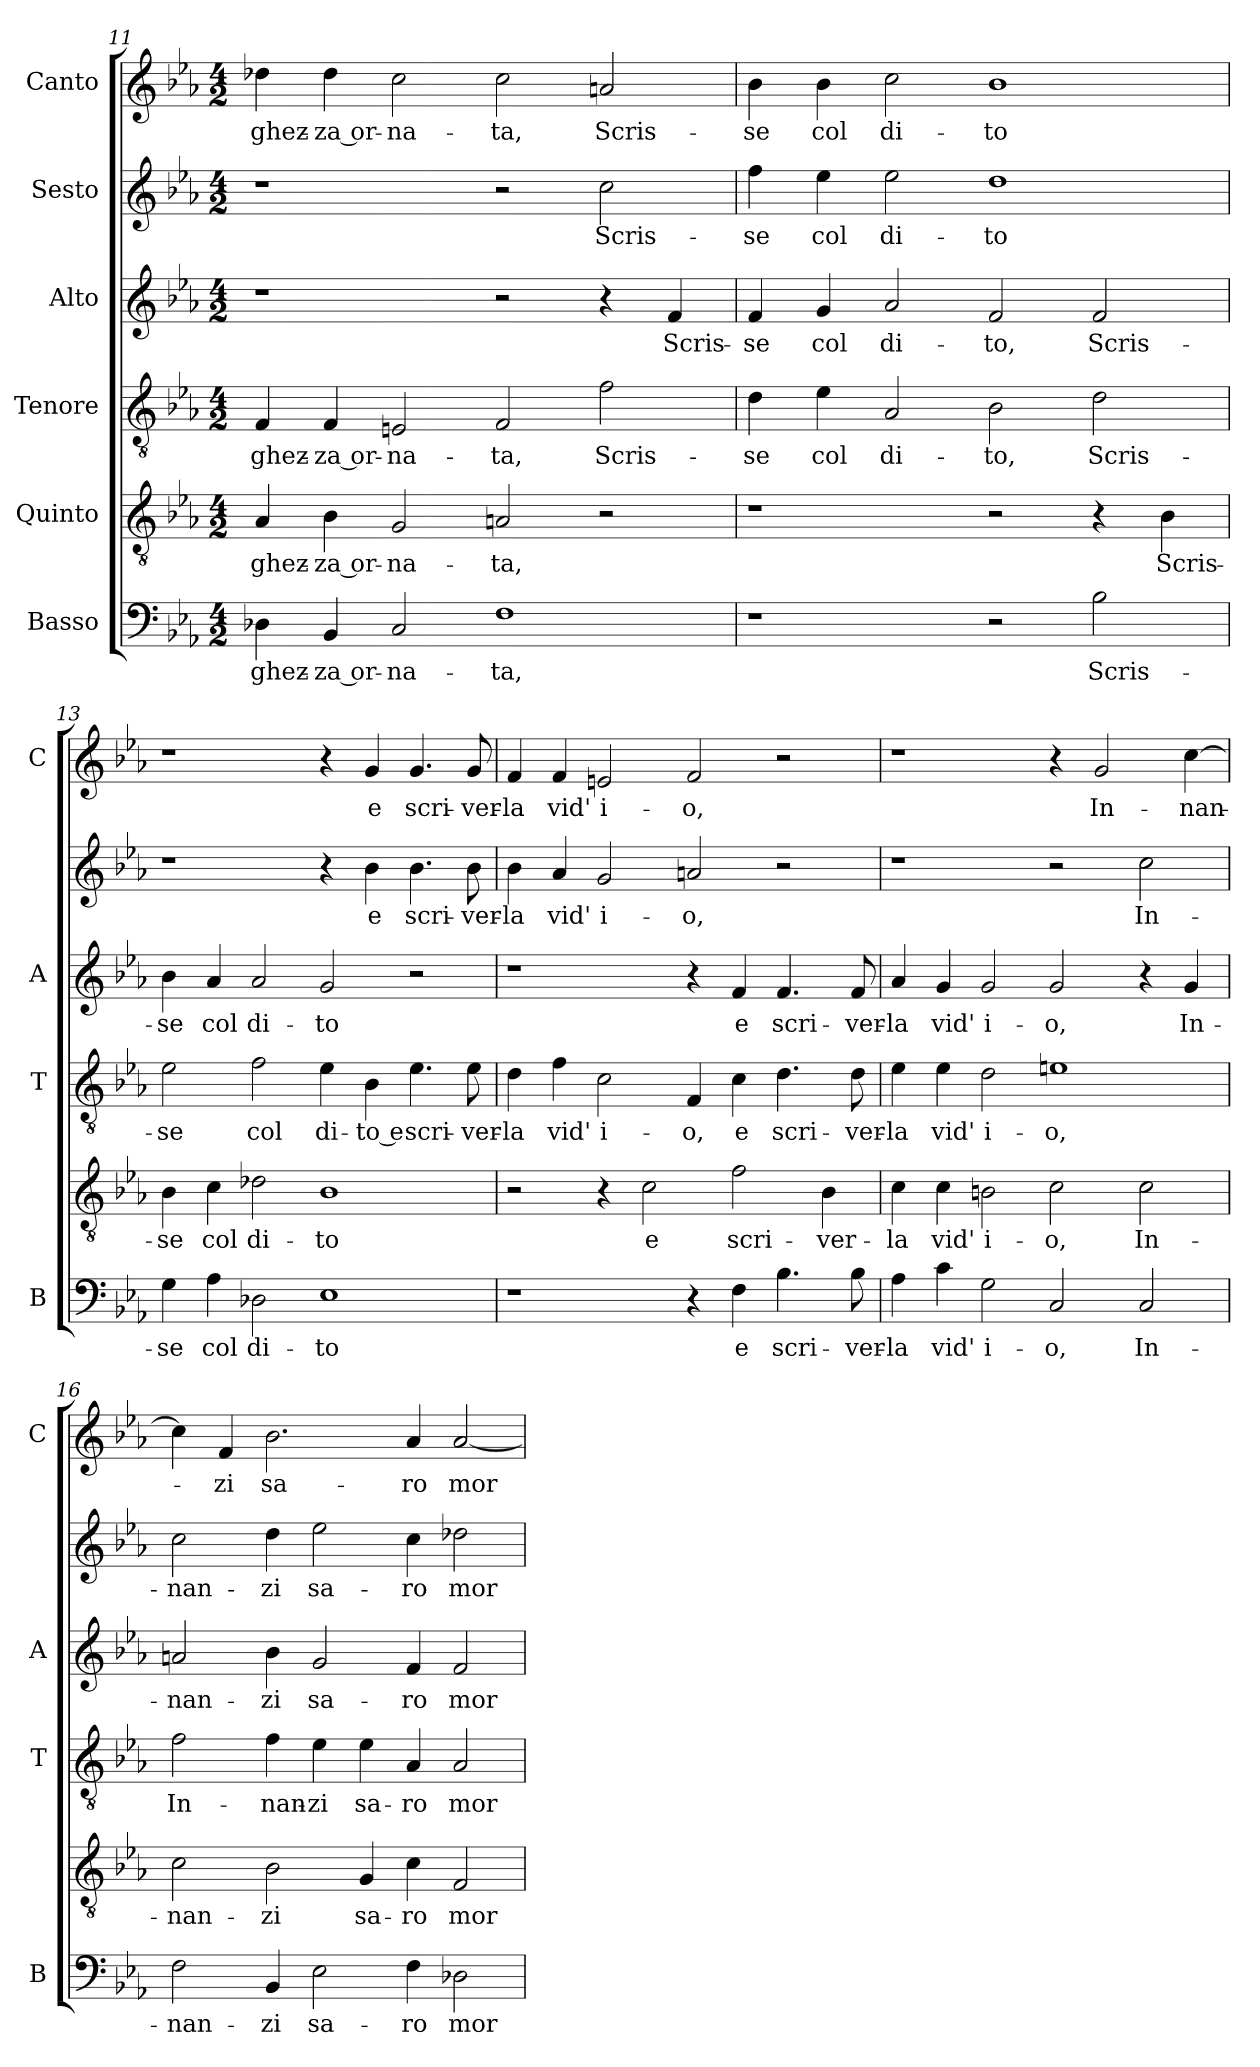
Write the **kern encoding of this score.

**kern	**text	**kern	**text	**kern	**text	**kern	**text	**kern	**text	**kern	**text
*part6	*part6	*part5	*part5	*part4	*part4	*part3	*part3	*part2	*part2	*part1	*part1
*staff6	*staff6	*staff5	*staff5	*staff4	*staff4	*staff3	*staff3	*staff2	*staff2	*staff1	*staff1
*I"Basso	*	*I"Quinto	*	*I"Tenore	*	*I"Alto	*	*I"Sesto	*	*I"Canto	*
*I'B	*	*	*	*I'T	*	*I'A	*	*	*	*I'C	*
*clefF4	*	*clefGv2	*	*clefGv2	*	*clefG2	*	*clefG2	*	*clefG2	*
*k[b-e-a-]	*	*k[b-e-a-]	*	*k[b-e-a-]	*	*k[b-e-a-]	*	*k[b-e-a-]	*	*k[b-e-a-]	*
*E-:	*	*E-:	*	*E-:	*	*E-:	*	*E-:	*	*E-:	*
*M4/2	*	*M4/2	*	*M4/2	*	*M4/2	*	*M4/2	*	*M4/2	*
=11	=11	=11	=11	=11	=11	=11	=11	=11	=11	=11	=11
!	!LO:LY:b	!	!LO:LY:b	!	!LO:LY:b	!	!	!	!	!	!LO:LY:b
4D-X\	-ghez-	4A-/	-ghez-	4F/	-ghez-	1r	.	1r	.	4dd-X\	-ghez-
!	!LO:LY:b	!	!LO:LY:b	!	!LO:LY:b	!	!	!	!	!	!LO:LY:b
4BB-/	-za or-	4B-\	-za or-	4F/	-za or-	.	.	.	.	4dd-\	-za or-
!	!LO:LY:b	!	!LO:LY:b	!	!LO:LY:b	!	!	!	!	!	!LO:LY:b
2C/	-na-	2G/	-na-	2En/	-na-	.	.	.	.	2cc\	-na-
!	!LO:LY:b	!	!LO:LY:b	!	!LO:LY:b	!	!	!	!	!	!LO:LY:b
1F	-ta,	2An/	-ta,	2F/	-ta,	2r	.	2r	.	2cc\	-ta,
!	!	!	!	!	!LO:LY:b	!	!	!	!LO:LY:b	!	!LO:LY:b
.	.	2r	.	2f\	Scris-	4r	.	2cc\	Scris-	2an/	Scris-
!	!	!	!	!	!	!	!LO:LY:b	!	!	!	!
.	.	.	.	.	.	4f/	Scris-	.	.	.	.
=12	=12	=12	=12	=12	=12	=12	=12	=12	=12	=12	=12
!	!	!	!	!	!LO:LY:b	!	!LO:LY:b	!	!LO:LY:b	!	!LO:LY:b
1r	.	1r	.	4d\	-se	4f/	-se	4ff\	-se	4b-\	-se
!	!	!	!	!	!LO:LY:b	!	!LO:LY:b	!	!LO:LY:b	!	!LO:LY:b
.	.	.	.	4e-\	col	4g/	col	4ee-\	col	4b-\	col
!	!	!	!	!	!LO:LY:b	!	!LO:LY:b	!	!LO:LY:b	!	!LO:LY:b
.	.	.	.	2A-/	di-	2a-/	di-	2ee-\	di-	2cc\	di-
!	!	!	!	!	!LO:LY:b	!	!LO:LY:b	!	!LO:LY:b	!	!LO:LY:b
2r	.	2r	.	2B-\	-to,	2f/	-to,	1dd	-to	1b-	-to
!	!LO:LY:b	!	!	!	!LO:LY:b	!	!LO:LY:b	!	!	!	!
2B-\	Scris-	4r	.	2d\	Scris-	2f/	Scris-	.	.	.	.
!	!	!	!LO:LY:b	!	!	!	!	!	!	!	!
.	.	4B-\	Scris-	.	.	.	.	.	.	.	.
=13	=13	=13	=13	=13	=13	=13	=13	=13	=13	=13	=13
!	!LO:LY:b	!	!LO:LY:b	!	!LO:LY:b	!	!LO:LY:b	!	!	!	!
4G\	se	4B-\	-se	2e-\	-se	4b-\	-se	1r	.	1r	.
!	!LO:LY:b	!	!LO:LY:b	!	!	!	!LO:LY:b	!	!	!	!
4A-\	col	4c\	col	.	.	4a-/	col	.	.	.	.
!	!LO:LY:b	!	!LO:LY:b	!	!LO:LY:b	!	!LO:LY:b	!	!	!	!
2D-X\	di-	2d-X\	di-	2f\	col	2a-/	di-	.	.	.	.
!	!LO:LY:b	!	!LO:LY:b	!	!LO:LY:b	!	!LO:LY:b	!	!	!	!
1E-	-to	1B-	-to	4e-\	di-	2g/	-to	4r	.	4r	.
!	!	!	!	!	!LO:LY:b	!	!	!	!LO:LY:b	!	!LO:LY:b
.	.	.	.	4B-\	-to e	.	.	4b-\	e	4g/	e
!	!	!	!	!	!LO:LY:b	!	!	!	!LO:LY:b	!	!LO:LY:b
.	.	.	.	4.e-\	scri-	2r	.	4.b-\	scri-	4.g/	scri-
!	!	!	!	!	!LO:LY:b	!	!	!	!LO:LY:b	!	!LO:LY:b
.	.	.	.	8e-\	-ver-	.	.	8b-\	-ver-	8g/	-ver-
!!LO:LB:g=z
=14	=14	=14	=14	=14	=14	=14	=14	=14	=14	=14	=14
!	!	!	!	!	!LO:LY:b	!	!	!	!LO:LY:b	!	!LO:LY:b
1r	.	2r	.	4d\	-la	1r	.	4b-\	-la	4f/	-la
!	!	!	!	!	!LO:LY:b	!	!	!	!LO:LY:b	!	!LO:LY:b
.	.	.	.	4f\	vid'	.	.	4a-/	vid'	4f/	vid'
!	!	!	!	!	!LO:LY:b	!	!	!	!LO:LY:b	!	!LO:LY:b
.	.	4r	.	2c\	i-	.	.	2g/	i-	2en/	i-
!	!	!	!LO:LY:b	!	!	!	!	!	!	!	!
.	.	2c\	e	.	.	.	.	.	.	.	.
!	!	!	!	!	!LO:LY:b	!	!	!	!LO:LY:b	!	!LO:LY:b
4r	.	.	.	4F/	-o,	4r	.	2an/	-o,	2f/	-o,
!	!LO:LY:b	!	!LO:LY:b	!	!LO:LY:b	!	!LO:LY:b	!	!	!	!
4F\	e	2f\	scri-	4c\	e	4f/	e	.	.	.	.
!	!LO:LY:b	!	!	!	!LO:LY:b	!	!LO:LY:b	!	!	!	!
4.B-\	scri-	.	.	4.d\	scri-	4.f/	scri-	2r	.	2r	.
!	!	!	!LO:LY:b	!	!	!	!	!	!	!	!
.	.	4B-\	-ver-	.	.	.	.	.	.	.	.
!	!LO:LY:b	!	!	!	!LO:LY:b	!	!LO:LY:b	!	!	!	!
8B-\	-ver-	.	.	8d\	-ver-	8f/	-ver-	.	.	.	.
=15	=15	=15	=15	=15	=15	=15	=15	=15	=15	=15	=15
!	!LO:LY:b	!	!LO:LY:b	!	!LO:LY:b	!	!LO:LY:b	!	!	!	!
4A-\	-la	4c\	-la	4e-\	-la	4a-/	-la	1r	.	1r	.
!	!LO:LY:b	!	!LO:LY:b	!	!LO:LY:b	!	!LO:LY:b	!	!	!	!
4c\	vid'	4c\	vid'	4e-\	vid'	4g/	vid'	.	.	.	.
!	!LO:LY:b	!	!LO:LY:b	!	!LO:LY:b	!	!LO:LY:b	!	!	!	!
2G\	i-	2Bn\	i-	2d\	i-	2g/	i-	.	.	.	.
!	!LO:LY:b	!	!LO:LY:b	!	!LO:LY:b	!	!LO:LY:b	!	!	!	!
2C/	-o,	2c\	-o,	1en	-o,	2g/	-o,	2r	.	4r	.
!	!	!	!	!	!	!	!	!	!	!	!LO:LY:b
.	.	.	.	.	.	.	.	.	.	2g/	In-
!	!LO:LY:b	!	!LO:LY:b	!	!	!	!	!	!LO:LY:b	!	!
2C/	In-	2c\	In-	.	.	4r	.	2cc\	In-	.	.
!	!	!	!	!	!	!	!LO:LY:b	!	!	!	!LO:LY:b
.	.	.	.	.	.	4g/	In-	.	.	[4cc\	-nan-
=16	=16	=16	=16	=16	=16	=16	=16	=16	=16	=16	=16
!	!LO:LY:b	!	!LO:LY:b	!	!LO:LY:b	!	!LO:LY:b	!	!LO:LY:b	!	!
2F\	-nan-	2c\	-nan-	2f\	In-	2an/	-nan-	2cc\	-nan-	4cc\]	.
!	!	!	!	!	!	!	!	!	!	!	!LO:LY:b
.	.	.	.	.	.	.	.	.	.	4f/	-zi
!	!LO:LY:b	!	!LO:LY:b	!	!LO:LY:b	!	!LO:LY:b	!	!LO:LY:b	!	!LO:LY:b
4BB-/	-zi	2B-\	-zi	4f\	-nan-	4b-\	-zi	4dd\	-zi	2.b-\	sa-
!	!LO:LY:b	!	!	!	!LO:LY:b	!	!LO:LY:b	!	!LO:LY:b	!	!
2E-\	sa-	.	.	4e-\	-zi	2g/	sa-	2ee-\	sa-	.	.
!	!	!	!LO:LY:b	!	!LO:LY:b	!	!	!	!	!	!
.	.	4G/	sa-	4e-\	sa-	.	.	.	.	.	.
!	!LO:LY:b	!	!LO:LY:b	!	!LO:LY:b	!	!LO:LY:b	!	!LO:LY:b	!	!LO:LY:b
4F\	-ro	4c\	-ro	4A-/	-ro	4f/	-ro	4cc\	-ro	4a-/	-ro
!	!LO:LY:b	!	!LO:LY:b	!	!LO:LY:b	!	!LO:LY:b	!	!LO:LY:b	!	!LO:LY:b
2D-X\	mor-	2F/	mor-	2A-/	mor-	2f/	mor-	2dd-X\	mor-	[2a-/	mor-
=	=	=	=	=	=	=	=	=	=	=	=
*-	*-	*-	*-	*-	*-	*-	*-	*-	*-	*-	*-
